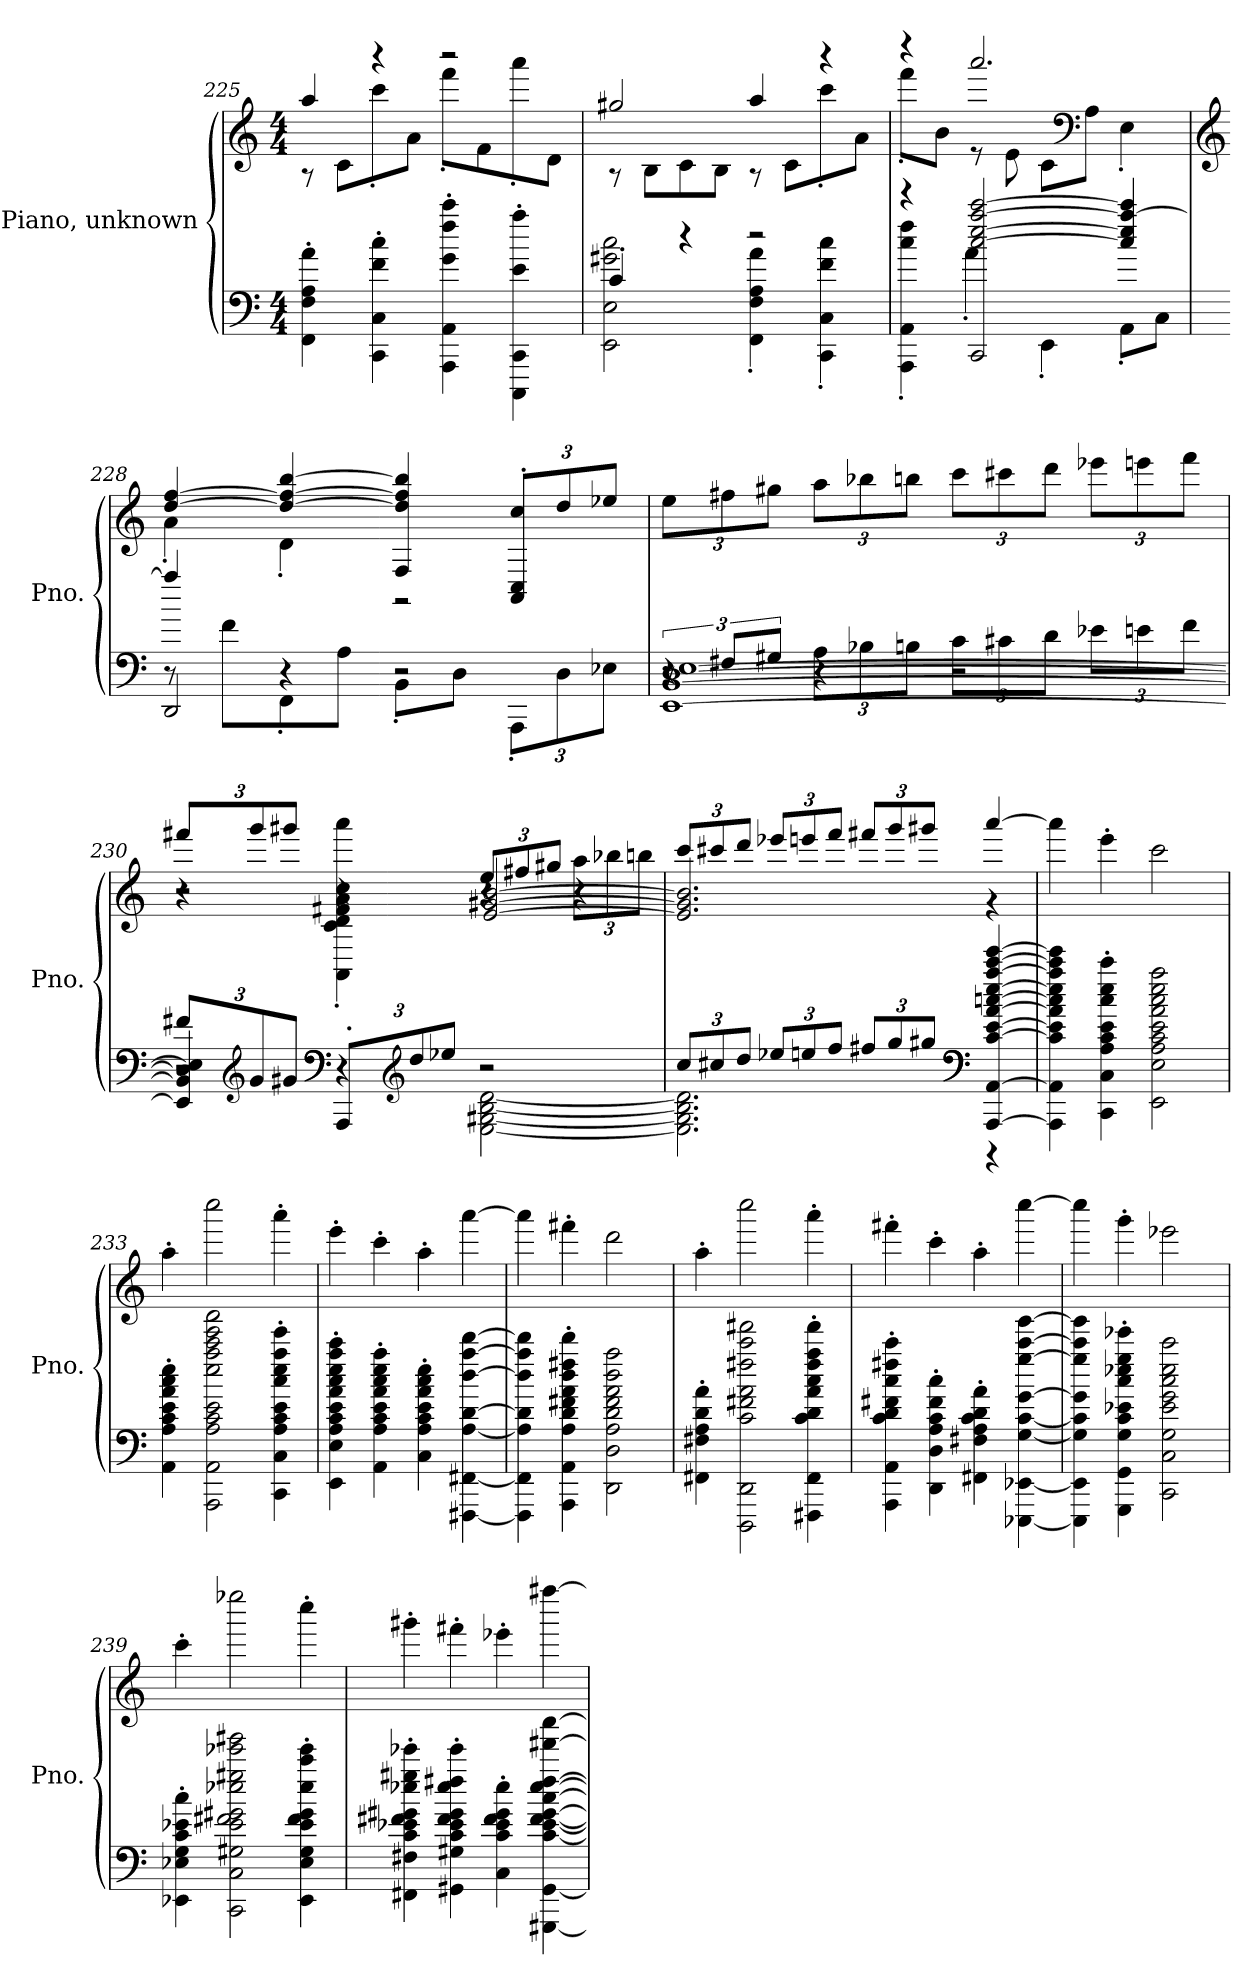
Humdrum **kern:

**kern	**kern
*part1	*part1
*staff2	*staff1
*I"Piano, unknown	*
*I'Pno.	*
!!LO:LB:g=z
*clefF4	*clefG2
*k[]	*k[]
*M4/4	*M4/4
=225	=225
*	*^
4FF\' 4F\' 4A\' 4a\'	4aa/	8r
.	.	8c\L
4CC\' 4C\' 4f\' 4cc\'	4r	8ccc'\
.	.	8a\J
4AAA\' 4AA\' 4g\' 4ff\' 4ccc\'	2r	8fff'\L
.	.	8f\
4CCC\' 4CC\' 4e\' 4aa\'	.	8aaa'\
.	.	8d\J
=226	=226	=226
*^	*	*
4c'/	2EE\ 2E\ 2g#X\ 2cc\	2gg#X/	8r
.	.	.	8B\L
4r	.	.	8c\
.	.	.	8B\J
2r	4FF\' 4F\' 4A\' 4a\'	4aa/	8r
.	.	.	8c\L
.	4CC\' 4C\' 4f\' 4cc\'	4r	8ccc'\
.	.	.	8a\J
=227	=227	=227	=227
4r	4AAA\' 4AA\' 4cc\' 4ff\'	4r	8fff'\L
.	.	.	8b\J
2CC/ [2cc/ [2ee/ [2aa/ [2ccc/	4a'\	2.aaa/	8r
.	.	.	8e\
.	4EE'\	.	8c\L
*	*	*clefF4	*
.	.	.	8A\J
4cc/] 4ee/] 4aa/_ 4ccc/]	8AA'\L	.	4E'\
.	8C\J	.	.
*v	*v	*	*
=228	=228	=228
*	*clefG2	*
*^	*	*
*	*^	*	*
4aa/]	8r	2DD/	[4dd/ [4ff/	4a'\
.	8f\L	.	.	.
4r	8FF'\	.	4dd/_ 4ff/_ [4bb/	4d'\
.	8A\J	.	.	.
2r	8BB'\L	2r	4F/ 4dd/] 4ff/] 4bb/]	2r
.	8D\J	.	.	.
*	*Xbrackettup	*	*Xbrackettup	*
.	12AAA'\L	.	12AA/' 12C/' 12cc/'L	.
.	12D\	.	12dd/	.
.	12E-X\J	.	12ee-X/J	.
*	*	*	*v	*v
!!LO:LB:g=z
=229	=229	=229	=229
*brackettup	*	*	*
12r	4r	[1EE [1BB [1D [1E	12ee\L
12F#X/L	.	.	12ff#X\
12G#X/J	.	.	12gg#X\J
*	*Xbrackettup	*	*
4r	12A\L	.	12aa\L
.	12B-X\	.	12bb-X\
.	12Bn\J	.	12bbn\J
2r	12c\L	.	12ccc\L
.	12c#X\	.	12ccc#X\
.	12d\J	.	12ddd\J
.	12e-X\L	.	12eee-X\L
.	12en\	.	12eeen\
.	12f\J	.	12fff\J
=230	=230	=230	=230
*	*	*	*^
*	*	*	*	*^
12f#X/L	2r	4EE/] 4BB/] 4D/] 4E/]	12fff#X/L	4r	2r
*clefG2	*	*	*	*	*
12g/	.	.	12ggg/	.	.
12g#X/J	.	.	12ggg#X/J	.	.
*clefF4	*	*	*	*	*
12AAA'/L	.	4r	4r	4AA\' 4c\' 4d\' 4f#X\' 4a\' 4cc\' 4aaa\'	.
*clefG2	*	*	*	*	*
12dd/	.	.	.	.	.
12ee-X/J	.	.	.	.	.
2r	[2E\ [2G#X\ [2B\ [2d\	2r	12ee/L	4r	[2e/ [2g#X/ [2b/
.	.	.	12ff#X/	.	.
.	.	.	12gg#X/J	.	.
.	.	.	4r	12aa\L	.
.	.	.	.	12bb-X\	.
.	.	.	.	12bbn\J	.
*	*v	*v	*	*	*
*	*	*	*v	*v
!!LO:LB:g=z
=231	=231	=231	=231
12cc/L	2.E\] 2.G#\] 2.B\] 2.d\]	12ccc/L	2.e/] 2.g#/] 2.b/]
12cc#X/	.	12ccc#X/	.
12dd/J	.	12ddd/J	.
12ee-X/L	.	12eee-X/L	.
12een/	.	12eeen/	.
12ff/J	.	12fff/J	.
12ff#X/L	.	12fff#X/L	.
12gg/	.	12ggg/	.
12gg#X/J	.	12ggg#X/J	.
*clefF4	*	*	*
[4AAA/ [4AA/ [4c/ [4e/ [4a/ [4ccn/ [4ee/ [4aa/ [4ccc/ [4eee/	4r	[4aaa/	4r
*v	*v	*	*
*	*v	*v
=232	=232
4AAA\] 4AA\] 4c\] 4e\] 4a\] 4cc\] 4ee\] 4aa\] 4ccc\] 4eee\]	4aaa\]
4CC\' 4C\' 4A\' 4c\' 4e\' 4cc\' 4ee\' 4ccc\'	4eee'\
2EE\ 2E\ 2A\ 2c\ 2e\ 2a\ 2cc\ 2ee\ 2aa\	2ccc\
=233	=233
4AA\' 4A\' 4c\' 4e\' 4a\' 4cc\' 4ee\'	4aa'\
2AAA\ 2AA\ 2A\ 2c\ 2e\ 2ee\ 2aa\ 2ccc\ 2eee\ 2aaa\	2cccc\
4CC\' 4C\' 4A\' 4c\' 4e\' 4cc\' 4ee\' 4aa\' 4eee\'	4aaa'\
=234	=234
4EE\' 4E\' 4A\' 4c\' 4e\' 4a\' 4cc\' 4ee\' 4aa\' 4ccc\'	4eee'\
4AA\' 4A\' 4c\' 4e\' 4a\' 4cc\' 4ee\' 4aa\'	4ccc'\
4C\' 4A\' 4c\' 4e\' 4a\' 4cc\' 4ee\'	4aa'\
[4FFF#X\ [4FF#X\ [4A\ [4d\ [4dd\ [4aa\ [4ddd\	[4aaa\
=235	=235
4FFF#\] 4FF#\] 4A\] 4d\] 4dd\] 4aa\] 4ddd\]	4aaa\]
4AAA\' 4AA\' 4A\' 4d\' 4f#X\' 4a\' 4dd\' 4ff#X\' 4ddd\'	4fff#X'\
2DD\ 2D\ 2A\ 2d\ 2f#\ 2a\ 2dd\ 2aa\	2ddd\
!!LO:PB:g=z
=236	=236
4FF#X\' 4F#X\' 4A\' 4d\' 4a\'	4aa'\
2DDD\ 2DD\ 2c\ 2f#X\ 2a\ 2ff#X\ 2ccc\ 2fff#X\	2cccc\
4FFF#X\' 4FF#\' 4c\' 4d\' 4a\' 4cc\' 4ff#\' 4aa\' 4fff#\'	4aaa'\
=237	=237
4AAA\' 4AA\' 4c\' 4d\' 4f#X\' 4cc\' 4ff#X\' 4ccc\'	4fff#X'\
4DD\' 4D\' 4A\' 4c\' 4f#\' 4cc\'	4ccc'\
4FF#X\' 4F#X\' 4A\' 4c\' 4d\' 4a\'	4aa'\
[4EEE-X\ [4EE-X\ [4G\ [4c\ [4g\ [4gg\ [4ccc\ [4ggg\	[4cccc\
=238	=238
4EEE-\] 4EE-\] 4G\] 4c\] 4g\] 4gg\] 4ccc\] 4ggg\]	4cccc\]
4GGG\' 4GG\' 4G\' 4c\' 4e-X\' 4cc\' 4ee-X\' 4gg\' 4eee-X\'	4ggg'\
2CC\ 2C\ 2G\ 2e-\ 2g\ 2cc\ 2ee-\ 2ccc\	2eee-X\
=239	=239
4EE-X\' 4E-X\' 4G\' 4c\' 4e-X\' 4cc\'	4ccc'\
2CC\ 2C\ 2G#X\ 2e-\ 2f#X\ 2g#X\ 2ee-X\ 2gg#X\ 2eee-X\ 2ggg#X\	2eeee-X\
4EE-\' 4E-\' 4G#\' 4e-\' 4f#\' 4g#\' 4ee-\' 4ccc\' 4eee-\'	4cccc'\
=240	=240
4FF#X\' 4F#X\' 4c\' 4e-X\' 4f#X\' 4g#X\' 4ee-X\' 4gg#X\' 4eee-X\'	4ggg#X'\
4GG#X\' 4G#X\' 4c\' 4e-\' 4f#\' 4g#\' 4ee-\' 4ff#X\' 4eee-\'	4fff#X'\
4C\' 4c\' 4e-\' 4f#\' 4g#\' 4ee-\'	4eee-X'\
[4GGG#X\ [4GG#\ [4c\ [4e-\ [4f#\ [4g#\ [4cc\ [4ee-\ [4ff#\ [4fff#X\ [4cccc\	[4ffff#X\
=	=
*-	*-
